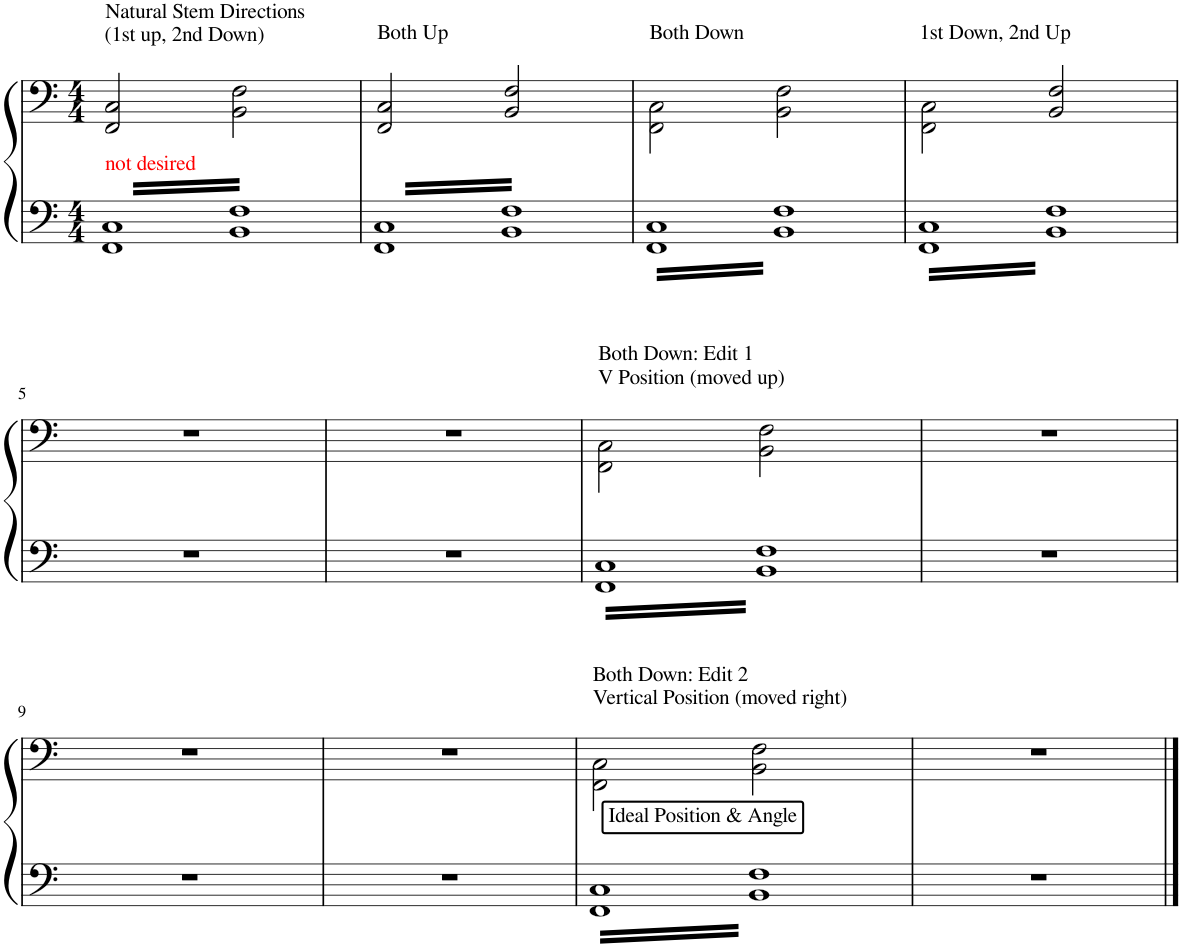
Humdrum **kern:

**kern	**kern
*part1	*part1
*staff2	*staff1
*I"Piano	*
*I'Pno.	*
*clefF4	*clefF4
*k[]	*k[]
*M4/4	*M4/4
=1	=1
!	!LO:TX:a:t=Natural Stem Directions
!	!LO:TX:a:t=(1st up, 2nd Down)
!LO:TX:a:color=#FF0000:t=not desired	!
3.FF 3.C	2FF/ 2C/
3.BB 3.F	2BB\ 2F\
=2	=2
!	!LO:TX:a:t=Both Up
3.FF 3.C	2FF/ 2C/
3.BB 3.F	2BB/ 2F/
=3	=3
!	!LO:TX:a:t=Both Down
3.FF 3.C	2FF\ 2C\
3.BB 3.F	2BB\ 2F\
=4	=4
!	!LO:TX:a:t=1st Down, 2nd Up
3.FF 3.C	2FF\ 2C\
3.BB 3.F	2BB/ 2F/
!!LO:LB:g=z
=5	=5
1r	1r
=6	=6
1r	1r
=7	=7
!	!LO:TX:a:t=Both Down&colon; Edit 1
!	!LO:TX:a:t=V Position (moved up)
3.FF 3.C	2FF\ 2C\
3.BB 3.F	2BB\ 2F\
=8	=8
1r	1r
!!LO:LB:g=z
=9	=9
1r	1r
=10	=10
1r	1r
=11	=11
!	!LO:TX:a:t=Both Down&colon; Edit 2
!	!LO:TX:a:t=Vertical Position (moved right)
!LO:TX:a:t=Ideal Position & Angle	!
3.FF 3.C	2FF\ 2C\
3.BB 3.F	2BB\ 2F\
=12	=12
1r	1r
==	==
*-	*-
